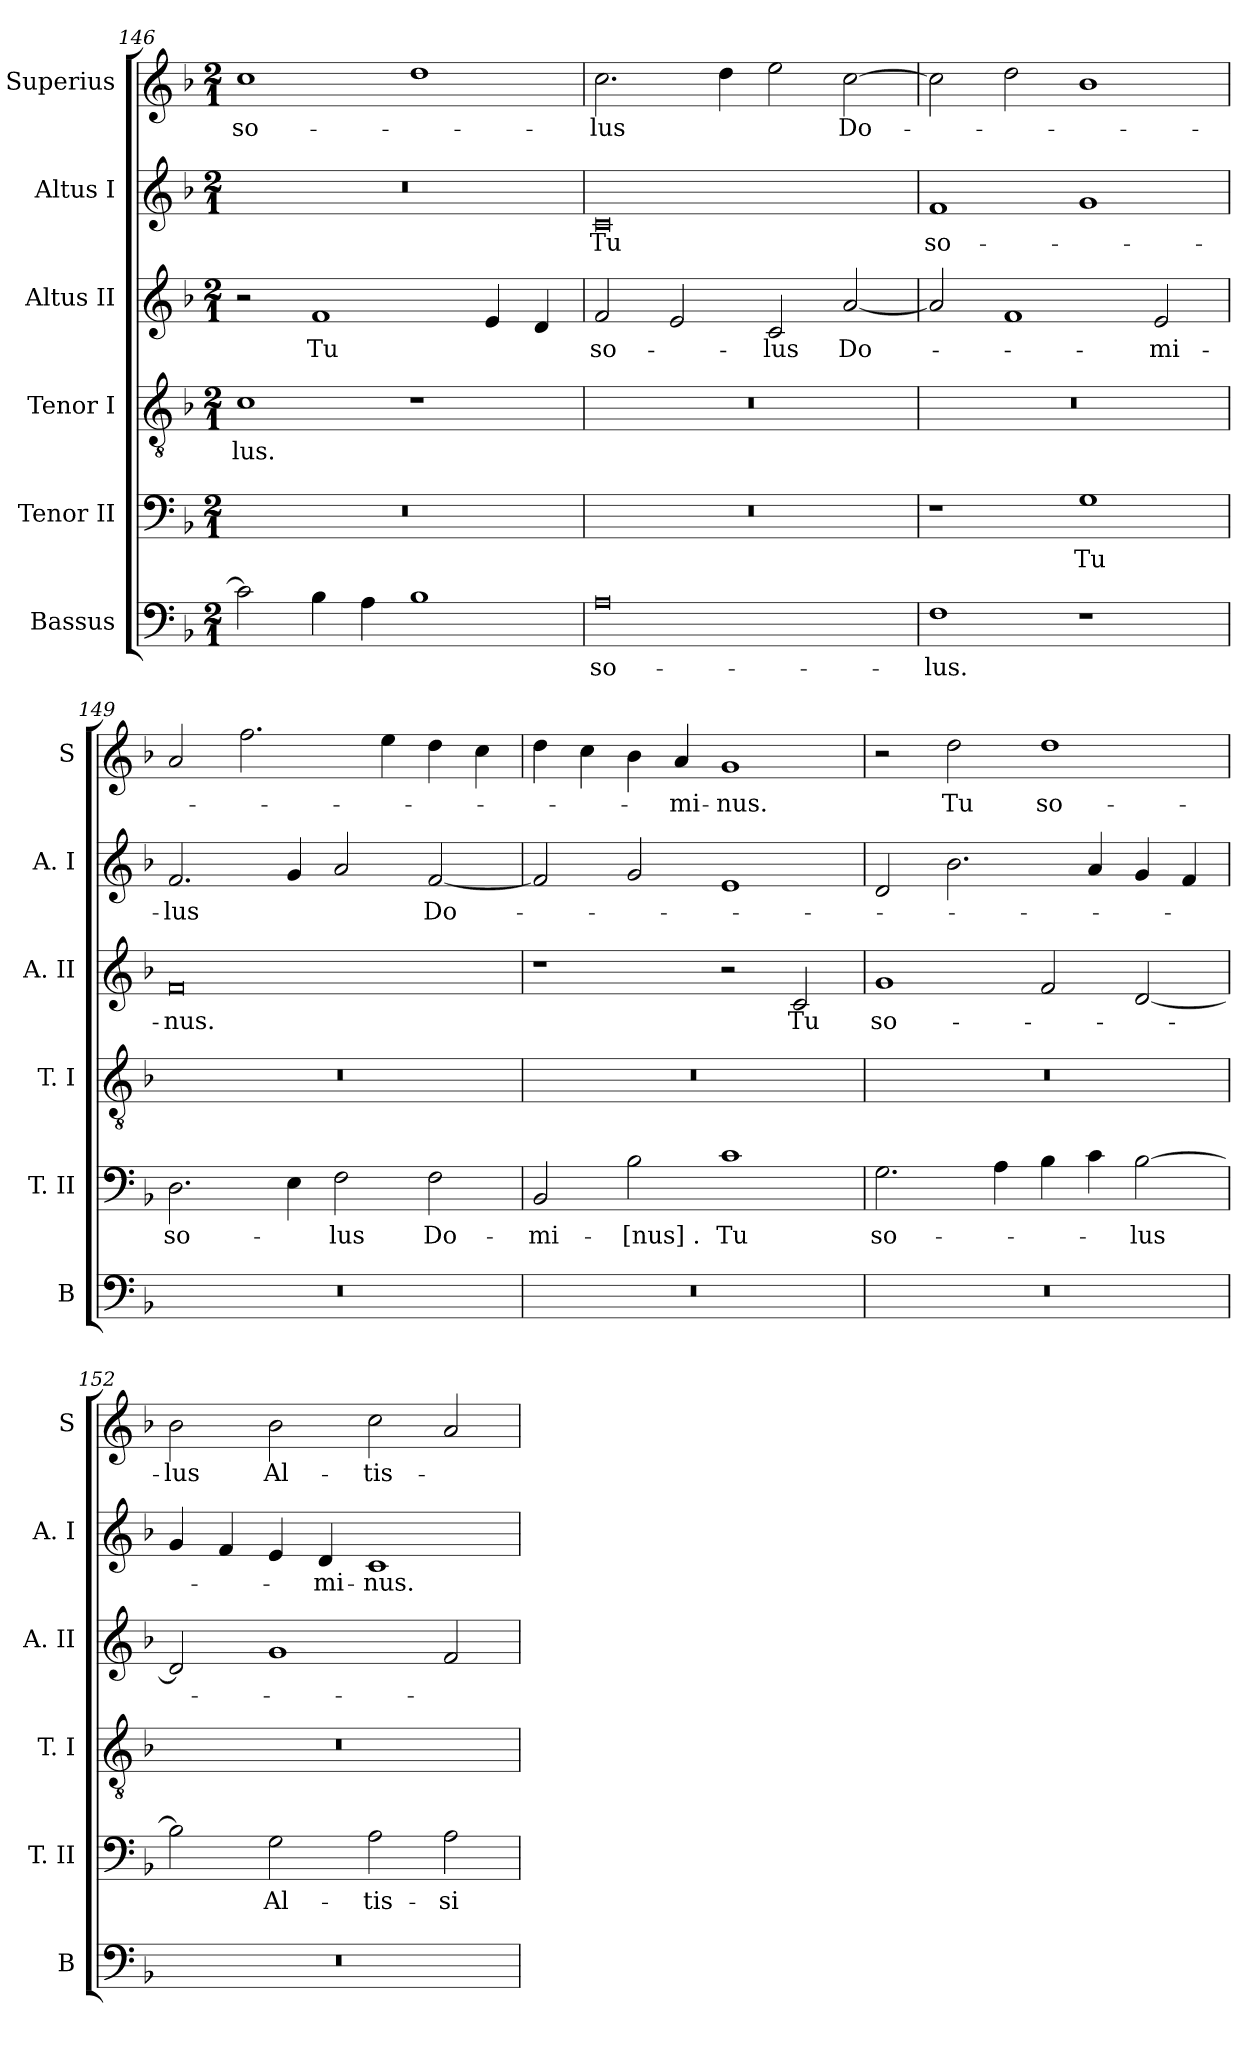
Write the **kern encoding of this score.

**kern	**text	**kern	**text	**kern	**text	**kern	**text	**kern	**text	**kern	**text
*part6	*part6	*part5	*part5	*part4	*part4	*part3	*part3	*part2	*part2	*part1	*part1
*staff6	*staff6	*staff5	*staff5	*staff4	*staff4	*staff3	*staff3	*staff2	*staff2	*staff1	*staff1
*I"Bassus	*	*I"Tenor II	*	*I"Tenor I	*	*I"Altus II	*	*I"Altus I	*	*I"Superius	*
*I'B	*	*I'T. II	*	*I'T. I	*	*I'A. II	*	*I'A. I	*	*I'S	*
*clefF4	*	*clefF4	*	*clefGv2	*	*clefG2	*	*clefG2	*	*clefG2	*
*k[b-]	*	*k[b-]	*	*k[b-]	*	*k[b-]	*	*k[b-]	*	*k[b-]	*
*F:	*	*F:	*	*F:	*	*F:	*	*F:	*	*F:	*
*M2/1	*	*M2/1	*	*M2/1	*	*M2/1	*	*M2/1	*	*M2/1	*
=146	=146	=146	=146	=146	=146	=146	=146	=146	=146	=146	=146
2c]	.	0r	.	1c	-lus.	2r	.	0r	.	1cc	so-
4B-	.	.	.	.	.	1f	Tu	.	.	.	.
4A	.	.	.	.	.	.	.	.	.	.	.
1B-	.	.	.	1r	.	.	.	.	.	1dd	.
.	.	.	.	.	.	4e	.	.	.	.	.
.	.	.	.	.	.	4d	.	.	.	.	.
=147	=147	=147	=147	=147	=147	=147	=147	=147	=147	=147	=147
0A	so-	0r	.	0r	.	2f	so-	0c	Tu	2.cc	-lus
.	.	.	.	.	.	2e	.	.	.	.	.
.	.	.	.	.	.	.	.	.	.	4dd	.
.	.	.	.	.	.	2c	-lus	.	.	2ee	.
.	.	.	.	.	.	[2a	Do-	.	.	[2cc	Do-
=148	=148	=148	=148	=148	=148	=148	=148	=148	=148	=148	=148
1F	-lus.	1r	.	0r	.	2a]	.	1f	so-	2cc]	.
.	.	.	.	.	.	1f	.	.	.	2dd	.
1r	.	1G	Tu	.	.	.	.	1g	.	1b-	.
.	.	.	.	.	.	2e	-mi-	.	.	.	.
=149	=149	=149	=149	=149	=149	=149	=149	=149	=149	=149	=149
0r	.	2.D	so-	0r	.	0f	-nus.	2.f	-lus	2a	.
.	.	.	.	.	.	.	.	.	.	2.ff	.
.	.	4E	.	.	.	.	.	4g	.	.	.
.	.	2F	-lus	.	.	.	.	2a	.	.	.
.	.	.	.	.	.	.	.	.	.	4ee	.
.	.	2F	Do-	.	.	.	.	[2f	Do-	4dd	.
.	.	.	.	.	.	.	.	.	.	4cc	.
=150	=150	=150	=150	=150	=150	=150	=150	=150	=150	=150	=150
0r	.	2BB-	-mi-	0r	.	1r	.	2f]	.	4dd	.
.	.	.	.	.	.	.	.	.	.	4cc	.
.	.	2B-	-[nus].	.	.	.	.	2g	.	4b-	.
.	.	.	.	.	.	.	.	.	.	4a	-mi-
.	.	1c	Tu	.	.	2r	.	1e	.	1g	-nus.
.	.	.	.	.	.	2c	Tu	.	.	.	.
=151	=151	=151	=151	=151	=151	=151	=151	=151	=151	=151	=151
0r	.	2.G	so-	0r	.	1g	so-	2d	.	2r	.
.	.	.	.	.	.	.	.	2.b-	.	2dd	Tu
.	.	4A	.	.	.	.	.	.	.	.	.
.	.	4B-	.	.	.	2f	.	.	.	1dd	so-
.	.	4c	.	.	.	.	.	4a	.	.	.
.	.	[2B-	-lus	.	.	[2d	.	4g	.	.	.
.	.	.	.	.	.	.	.	4f	.	.	.
=152	=152	=152	=152	=152	=152	=152	=152	=152	=152	=152	=152
0r	.	2B-]	.	0r	.	2d]	.	4g	.	2b-	-lus
.	.	.	.	.	.	.	.	4f	.	.	.
.	.	2G	Al-	.	.	1g	.	4e	.	2b-	Al-
.	.	.	.	.	.	.	.	4d	-mi-	.	.
.	.	2A	-tis-	.	.	.	.	1c	-nus.	2cc	-tis-
.	.	2A	-si-	.	.	2f	.	.	.	2a	.
=	=	=	=	=	=	=	=	=	=	=	=
*-	*-	*-	*-	*-	*-	*-	*-	*-	*-	*-	*-
